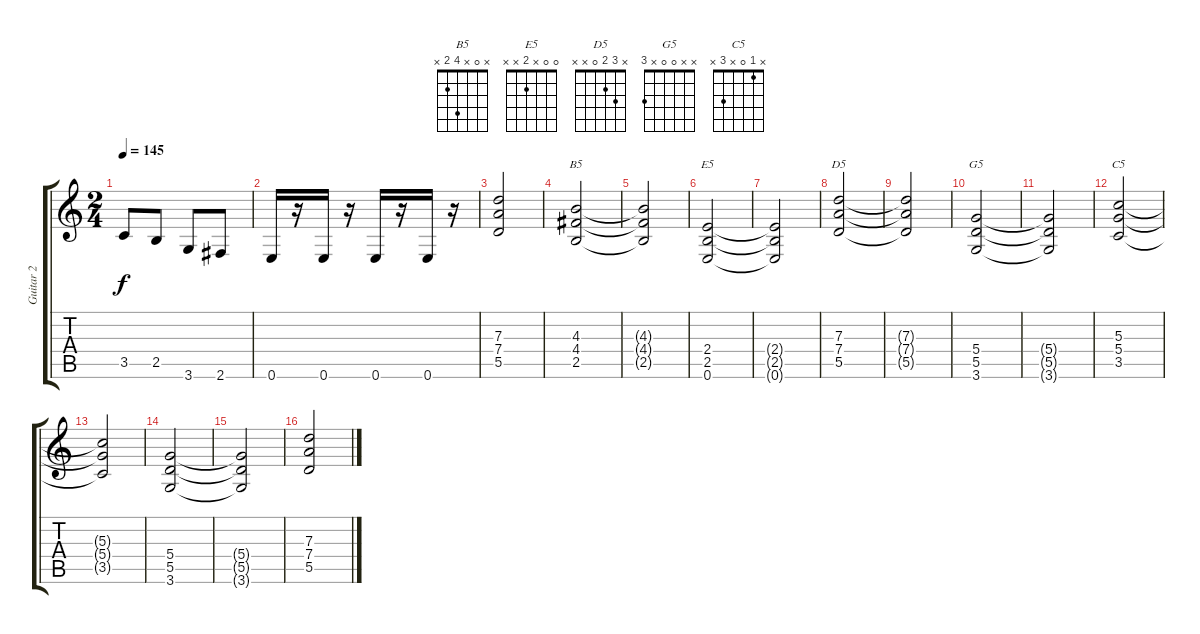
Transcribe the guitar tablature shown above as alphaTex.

\track ("Guitar 2" "Guitar 2") {instrument overdrivenguitar}
\staff {score tabs}
\tuning (E4 B3 G3 D3 A2 E2) {hide}
\chord ("B5" x 0 x 4 2 x)
\chord ("E5" 0 0 x 2 x x)
\chord ("D5" x 3 2 0 x x)
\chord ("G5" x x 0 0 x 3)
\chord ("C5" x 1 0 x 3 x)
\ts (2 4)
\tempo 145
\clef g2
\ks c
3.5.8{dy f} 2.5.8 3.6.8 2.6.8 |
0.6.16 r.16 0.6.16 r.16 0.6.16 r.16 0.6.16 r.16 |
(7.3 7.4 5.5).2 |
(4.3 4.4 2.5).2{ch "B5"} |
(4.3{t} 4.4{t} 2.5{t}).2 |
(2.4 2.5 0.6).2{ch "E5"} |
(2.4{t} 2.5{t} 0.6{t}).2 |
(7.3 7.4 5.5).2{ch "D5"} |
(7.3{t} 7.4{t} 5.5{t}).2 |
(5.4 5.5 3.6).2{ch "G5"} |
(5.4{t} 5.5{t} 3.6{t}).2 |
(5.3 5.4 3.5).2{ch "C5"} |
(5.3{t} 5.4{t} 3.5{t}).2 |
(5.4 5.5 3.6).2 |
(5.4{t} 5.5{t} 3.6{t}).2 |
(7.3 7.4 5.5).2
